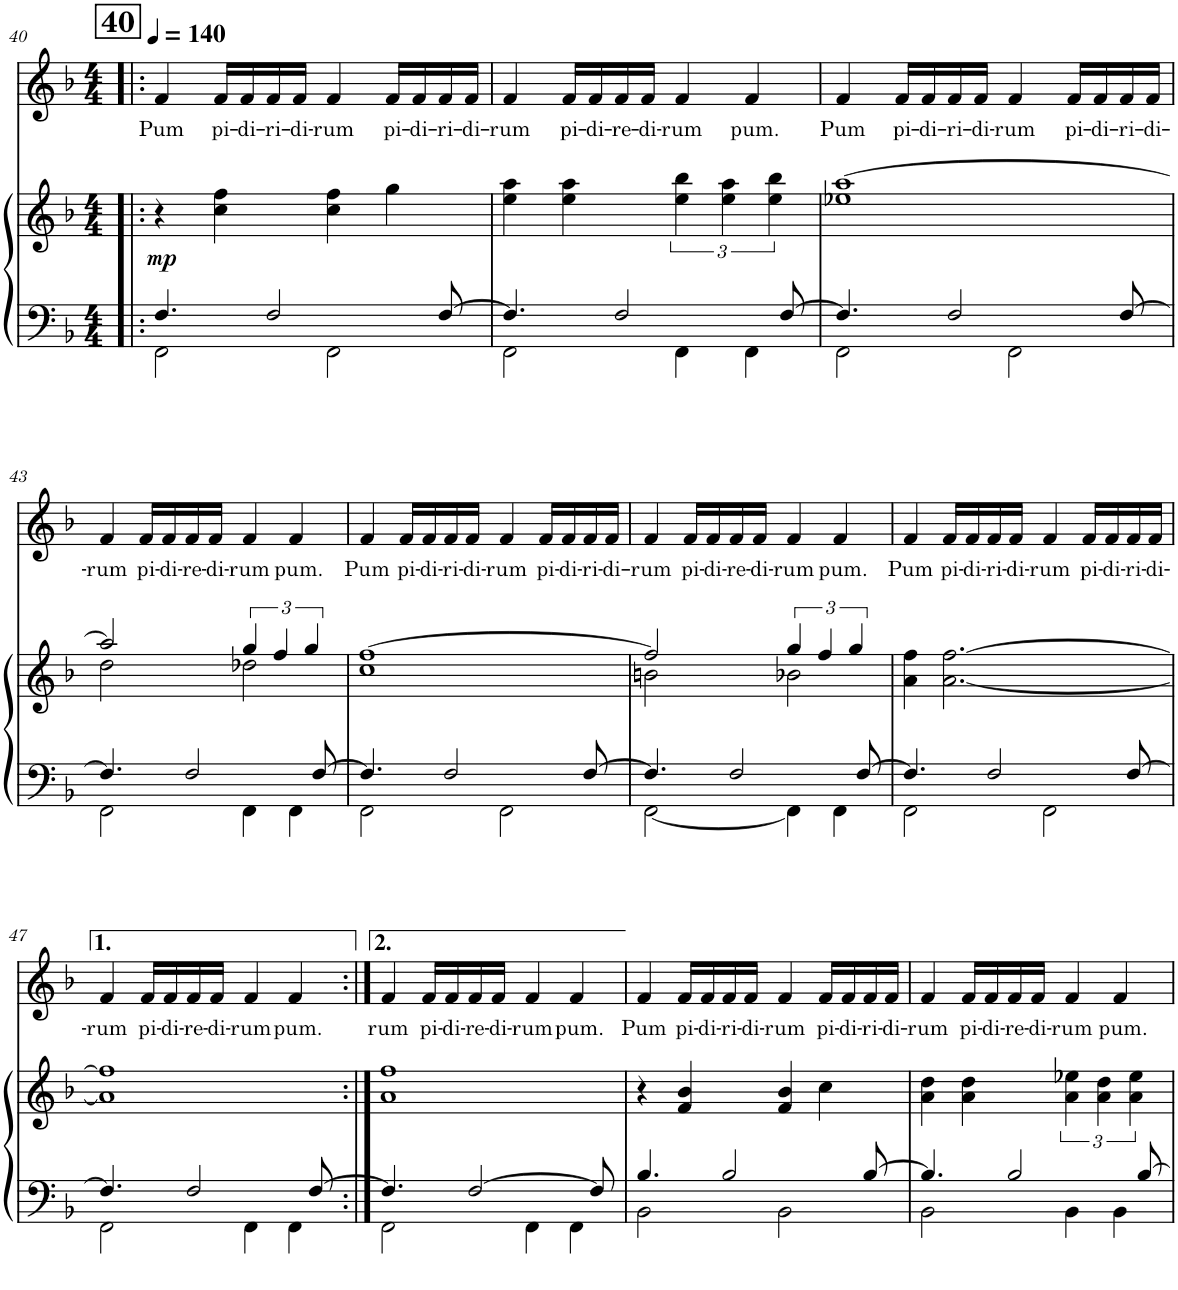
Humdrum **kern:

**kern	**kern	**dynam	**kern	**text
*part2	*part2	*part2	*part1	*part1
*staff3	*staff2	*staff2/3	*staff1	*staff1
*I"Piano	*	*	*I"Voice	*
*I'Pno	*	*	*	*
!!LO:PB:g=z
*clefF4	*clefG2	*	*clefG2	*
*k[b-]	*k[b-]	*	*k[b-]	*
*M4/4	*M4/4	*	*M4/4	*
*MM140	*MM140	*	*MM140	*
!!LO:REH:place=s1:a:B:cj:fs=14:t=40
=40!|:	=40!|:	=40!|:	=40!|:	=40!|:
*^	*	*	*	*
!	!	!	!LO:DY:b	!	!LO:LY:b
4.F/	2FF\	4r	mp	4f/	Pum
!	!	!	!	!	!LO:LY:b
.	.	4cc\ 4ff\	.	16f/LL	pi-
!	!	!	!	!	!LO:LY:b
.	.	.	.	16f/	-di-
!	!	!	!	!	!LO:LY:b
2F/	.	.	.	16f/	-ri-
!	!	!	!	!	!LO:LY:b
.	.	.	.	16f/JJ	-di-
!	!	!	!	!	!LO:LY:b
.	2FF\	4cc\ 4ff\	.	4f/	-rum
!	!	!	!	!	!LO:LY:b
.	.	4gg\	.	16f/LL	pi-
!	!	!	!	!	!LO:LY:b
.	.	.	.	16f/	-di-
!	!	!	!	!	!LO:LY:b
[8F/	.	.	.	16f/	-ri-
!	!	!	!	!	!LO:LY:b
.	.	.	.	16f/JJ	-di-
=41	=41	=41	=41	=41	=41
!	!	!	!	!	!LO:LY:b
4.F/]	2FF\	4ee\ 4aa\	.	4f/	-rum
!	!	!	!	!	!LO:LY:b
.	.	4ee\ 4aa\	.	16f/LL	pi-
!	!	!	!	!	!LO:LY:b
.	.	.	.	16f/	-di-
!	!	!	!	!	!LO:LY:b
2F/	.	.	.	16f/	-re-
!	!	!	!	!	!LO:LY:b
.	.	.	.	16f/JJ	-di-
!	!	!	!	!	!LO:LY:b
.	4FF\	6ee\ 6bb-\	.	4f/	-rum
.	.	6ee\ 6aa\	.	.	.
!	!	!	!	!	!LO:LY:b
.	4FF\	.	.	4f/	pum.
.	.	6ee\ 6bb-\	.	.	.
[8F/	.	.	.	.	.
=42	=42	=42	=42	=42	=42
*	*	*^	*	*	*
!	!	!	!	!	!	!LO:LY:b
4.F/]	2FF\	[1aa	1ee-X	.	4f/	Pum
!	!	!	!	!	!	!LO:LY:b
.	.	.	.	.	16f/LL	pi-
!	!	!	!	!	!	!LO:LY:b
.	.	.	.	.	16f/	-di-
!	!	!	!	!	!	!LO:LY:b
2F/	.	.	.	.	16f/	-ri-
!	!	!	!	!	!	!LO:LY:b
.	.	.	.	.	16f/JJ	-di-
!	!	!	!	!	!	!LO:LY:b
.	2FF\	.	.	.	4f/	-rum
!	!	!	!	!	!	!LO:LY:b
.	.	.	.	.	16f/LL	pi-
!	!	!	!	!	!	!LO:LY:b
.	.	.	.	.	16f/	-di-
!	!	!	!	!	!	!LO:LY:b
[8F/	.	.	.	.	16f/	-ri-
!	!	!	!	!	!	!LO:LY:b
.	.	.	.	.	16f/JJ	-di-
!!LO:LB:g=z
=43	=43	=43	=43	=43	=43	=43
!	!	!	!	!	!	!LO:LY:b
4.F/]	2FF\	2aa/]	2dd\	.	4f/	-rum
!	!	!	!	!	!	!LO:LY:b
.	.	.	.	.	16f/LL	pi-
!	!	!	!	!	!	!LO:LY:b
.	.	.	.	.	16f/	-di-
!	!	!	!	!	!	!LO:LY:b
2F/	.	.	.	.	16f/	-re-
!	!	!	!	!	!	!LO:LY:b
.	.	.	.	.	16f/JJ	-di-
!	!	!	!	!	!	!LO:LY:b
.	4FF\	6gg/	2dd-X\	.	4f/	-rum
.	.	6ff/	.	.	.	.
!	!	!	!	!	!	!LO:LY:b
.	4FF\	.	.	.	4f/	pum.
.	.	6gg/	.	.	.	.
[8F/	.	.	.	.	.	.
=44	=44	=44	=44	=44	=44	=44
!	!	!	!	!	!	!LO:LY:b
4.F/]	2FF\	[1ff	1cc	.	4f/	Pum
!	!	!	!	!	!	!LO:LY:b
.	.	.	.	.	16f/LL	pi-
!	!	!	!	!	!	!LO:LY:b
.	.	.	.	.	16f/	-di-
!	!	!	!	!	!	!LO:LY:b
2F/	.	.	.	.	16f/	-ri-
!	!	!	!	!	!	!LO:LY:b
.	.	.	.	.	16f/JJ	-di-
!	!	!	!	!	!	!LO:LY:b
.	2FF\	.	.	.	4f/	-rum
!	!	!	!	!	!	!LO:LY:b
.	.	.	.	.	16f/LL	pi-
!	!	!	!	!	!	!LO:LY:b
.	.	.	.	.	16f/	-di-
!	!	!	!	!	!	!LO:LY:b
[8F/	.	.	.	.	16f/	-ri-
!	!	!	!	!	!	!LO:LY:b
.	.	.	.	.	16f/JJ	-di-
=45	=45	=45	=45	=45	=45	=45
!	!	!	!	!	!	!LO:LY:b
4.F/]	[2FF\	2ff/]	2bn\	.	4f/	-rum
!	!	!	!	!	!	!LO:LY:b
.	.	.	.	.	16f/LL	pi-
!	!	!	!	!	!	!LO:LY:b
.	.	.	.	.	16f/	-di-
!	!	!	!	!	!	!LO:LY:b
2F/	.	.	.	.	16f/	-re-
!	!	!	!	!	!	!LO:LY:b
.	.	.	.	.	16f/JJ	-di-
!	!	!	!	!	!	!LO:LY:b
.	4FF\]	6gg/	2b-X\	.	4f/	-rum
.	.	6ff/	.	.	.	.
!	!	!	!	!	!	!LO:LY:b
.	4FF\	.	.	.	4f/	pum.
.	.	6gg/	.	.	.	.
[8F/	.	.	.	.	.	.
*	*	*v	*v	*	*	*
=46	=46	=46	=46	=46	=46
!	!	!	!	!	!LO:LY:b
4.F/]	2FF\	4a\ 4ff\	.	4f/	Pum
!	!	!	!	!	!LO:LY:b
.	.	[2.a\ [2.ff\	.	16f/LL	pi-
!	!	!	!	!	!LO:LY:b
.	.	.	.	16f/	-di-
!	!	!	!	!	!LO:LY:b
2F/	.	.	.	16f/	-ri-
!	!	!	!	!	!LO:LY:b
.	.	.	.	16f/JJ	-di-
!	!	!	!	!	!LO:LY:b
.	2FF\	.	.	4f/	-rum
!	!	!	!	!	!LO:LY:b
.	.	.	.	16f/LL	pi-
!	!	!	!	!	!LO:LY:b
.	.	.	.	16f/	-di-
!	!	!	!	!	!LO:LY:b
[8F/	.	.	.	16f/	-ri-
!	!	!	!	!	!LO:LY:b
.	.	.	.	16f/JJ	-di-
!!LO:LB:g=z
=47	=47	=47	=47	=47	=47
!	!	!	!	!	!LO:LY:b
4.F/]	2FF\	1a] 1ff]	.	4f/	-rum
!	!	!	!	!	!LO:LY:b
.	.	.	.	16f/LL	pi-
!	!	!	!	!	!LO:LY:b
.	.	.	.	16f/	-di-
!	!	!	!	!	!LO:LY:b
2F/	.	.	.	16f/	-re-
!	!	!	!	!	!LO:LY:b
.	.	.	.	16f/JJ	-di-
!	!	!	!	!	!LO:LY:b
.	4FF\	.	.	4f/	-rum
!	!	!	!	!	!LO:LY:b
.	4FF\	.	.	4f/	pum.
[8F/	.	.	.	.	.
=48:|!	=48:|!	=48:|!	=48:|!	=48:|!	=48:|!
!	!	!	!	!	!LO:LY:b
4.F/]	2FF\	1a 1ff	.	4f/	-rum
!	!	!	!	!	!LO:LY:b
.	.	.	.	16f/LL	pi-
!	!	!	!	!	!LO:LY:b
.	.	.	.	16f/	-di-
!	!	!	!	!	!LO:LY:b
[2F/	.	.	.	16f/	-re-
!	!	!	!	!	!LO:LY:b
.	.	.	.	16f/JJ	-di-
!	!	!	!	!	!LO:LY:b
.	4FF\	.	.	4f/	-rum
!	!	!	!	!	!LO:LY:b
.	4FF\	.	.	4f/	pum.
8F/]	.	.	.	.	.
=49	=49	=49	=49	=49	=49
!	!	!	!	!	!LO:LY:b
4.B-/	2BB-\	4r	.	4f/	Pum
!	!	!	!	!	!LO:LY:b
.	.	4f/ 4b-/	.	16f/LL	pi-
!	!	!	!	!	!LO:LY:b
.	.	.	.	16f/	-di-
!	!	!	!	!	!LO:LY:b
2B-/	.	.	.	16f/	-ri-
!	!	!	!	!	!LO:LY:b
.	.	.	.	16f/JJ	-di-
!	!	!	!	!	!LO:LY:b
.	2BB-\	4f/ 4b-/	.	4f/	-rum
!	!	!	!	!	!LO:LY:b
.	.	4cc\	.	16f/LL	pi-
!	!	!	!	!	!LO:LY:b
.	.	.	.	16f/	-di-
!	!	!	!	!	!LO:LY:b
[8B-/	.	.	.	16f/	-ri-
!	!	!	!	!	!LO:LY:b
.	.	.	.	16f/JJ	-di-
=50	=50	=50	=50	=50	=50
!	!	!	!	!	!LO:LY:b
4.B-/]	2BB-\	4a\ 4dd\	.	4f/	-rum
!	!	!	!	!	!LO:LY:b
.	.	4a\ 4dd\	.	16f/LL	pi-
!	!	!	!	!	!LO:LY:b
.	.	.	.	16f/	-di-
!	!	!	!	!	!LO:LY:b
2B-/	.	.	.	16f/	-re-
!	!	!	!	!	!LO:LY:b
.	.	.	.	16f/JJ	-di-
!	!	!	!	!	!LO:LY:b
.	4BB-\	6a\ 6ee-X\	.	4f/	-rum
.	.	6a\ 6dd\	.	.	.
!	!	!	!	!	!LO:LY:b
.	4BB-\	.	.	4f/	pum.
.	.	6a\ 6ee-\	.	.	.
[8B-/	.	.	.	.	.
*v	*v	*	*	*	*
=	=	=	=	=
*-	*-	*-	*-	*-
